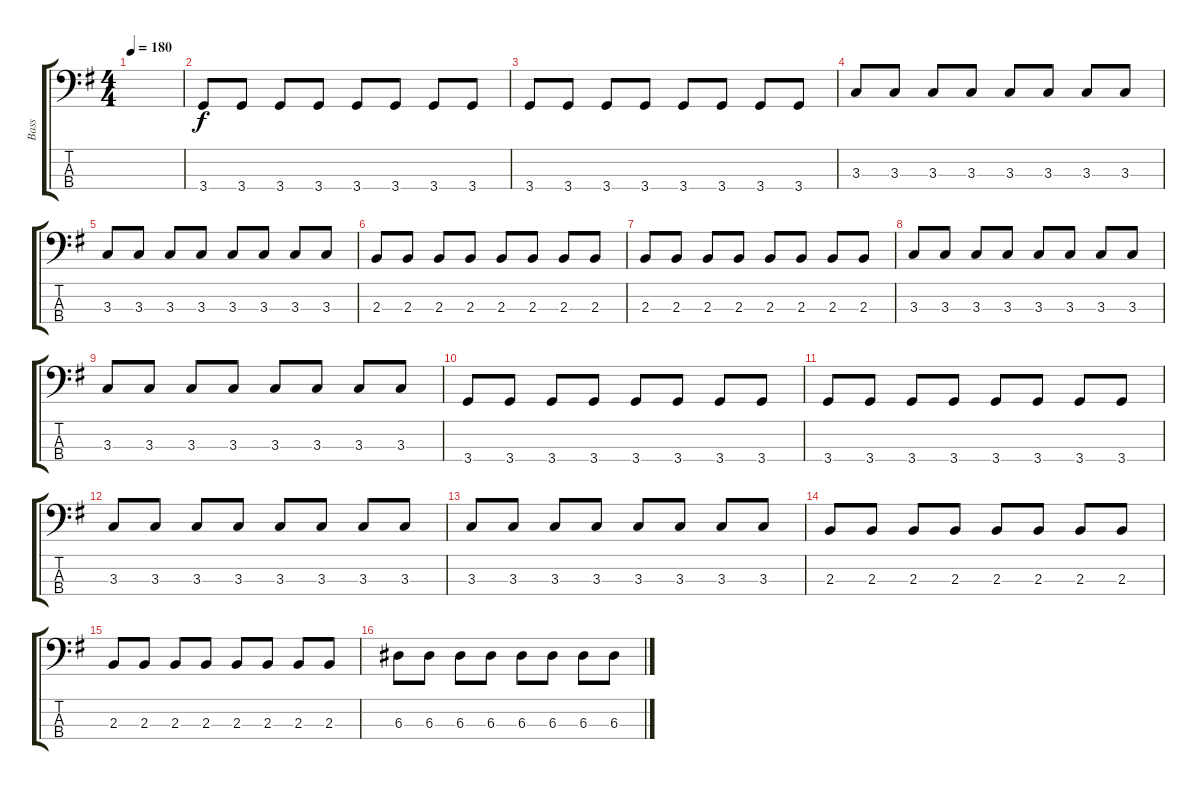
\track ("Bass" "Bass") {instrument electricbassfinger}
\staff {score tabs}
\tuning (G2 D2 A1 E1) {hide}
\ts (4 4)
\tempo 180
\clef f4
\ks g
|
3.4.8 3.4.8 3.4.8 3.4.8 3.4.8 3.4.8 3.4.8 3.4.8 |
3.4.8 3.4.8 3.4.8 3.4.8 3.4.8 3.4.8 3.4.8 3.4.8 |
3.3.8 3.3.8 3.3.8 3.3.8 3.3.8 3.3.8 3.3.8 3.3.8 |
3.3.8 3.3.8 3.3.8 3.3.8 3.3.8 3.3.8 3.3.8 3.3.8 |
2.3.8 2.3.8 2.3.8 2.3.8 2.3.8 2.3.8 2.3.8 2.3.8 |
2.3.8 2.3.8 2.3.8 2.3.8 2.3.8 2.3.8 2.3.8 2.3.8 |
3.3.8 3.3.8 3.3.8 3.3.8 3.3.8 3.3.8 3.3.8 3.3.8 |
3.3.8 3.3.8 3.3.8 3.3.8 3.3.8 3.3.8 3.3.8 3.3.8 |
3.4.8 3.4.8 3.4.8 3.4.8 3.4.8 3.4.8 3.4.8 3.4.8 |
3.4.8 3.4.8 3.4.8 3.4.8 3.4.8 3.4.8 3.4.8 3.4.8 |
3.3.8 3.3.8 3.3.8 3.3.8 3.3.8 3.3.8 3.3.8 3.3.8 |
3.3.8 3.3.8 3.3.8 3.3.8 3.3.8 3.3.8 3.3.8 3.3.8 |
2.3.8 2.3.8 2.3.8 2.3.8 2.3.8 2.3.8 2.3.8 2.3.8 |
2.3.8 2.3.8 2.3.8 2.3.8 2.3.8 2.3.8 2.3.8 2.3.8 |
6.3.8 6.3.8 6.3.8 6.3.8 6.3.8 6.3.8 6.3.8 6.3.8
